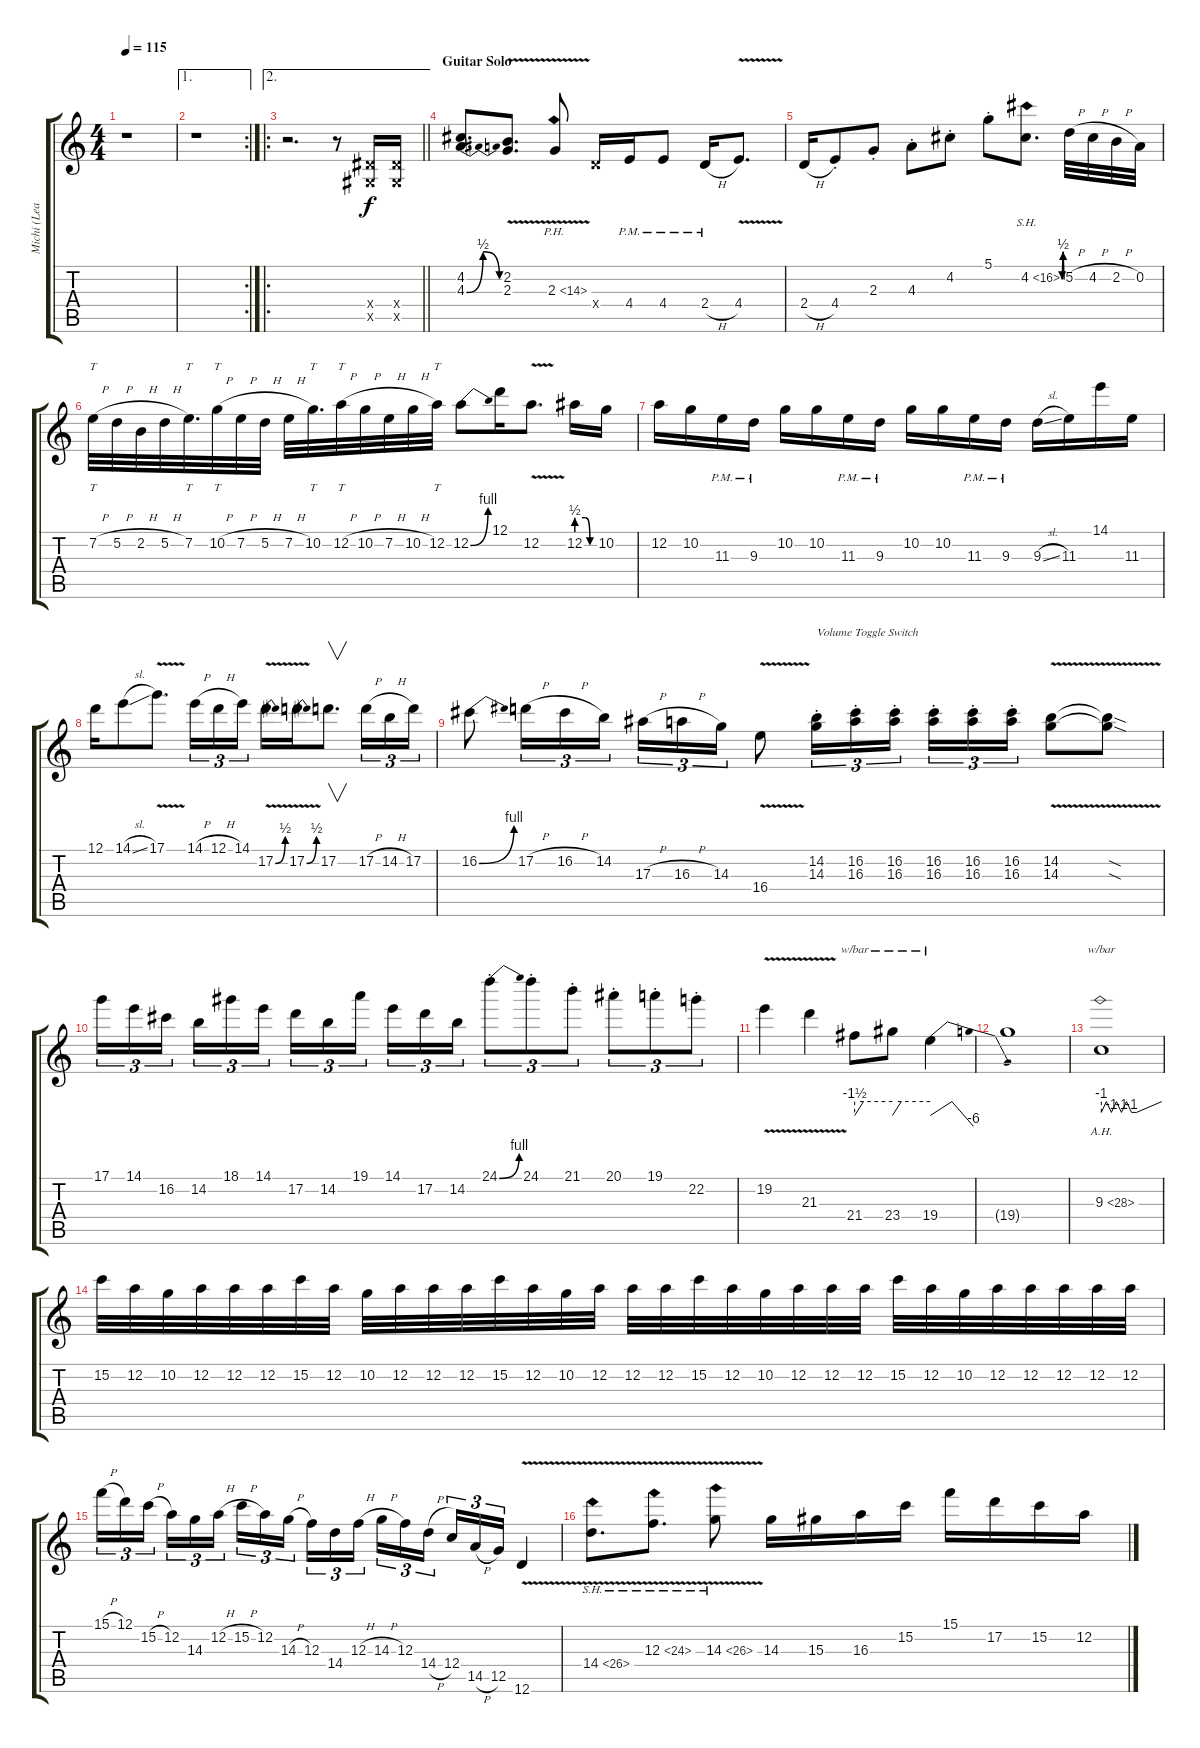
\track ("Michi (Lead Guitar)" "Michi (Lea") {instrument distortionguitar}
\staff {score tabs}
\tuning (D4 A3 F3 C3 G2 D2) {hide}
\ts (4 4)
\tempo 115
\clef g2
\ks c
r.1{dy f} |
\ae 1
\rc 2
r.1 |
\ae 2
\ro
\barLineRight lightlight
r.2{d} r.8 (3.4{x} 1.5{x}).16{volume 15 balance 8 instrument distortionguitar} (3.4{x} 1.5{x}).16 |
\section ("" "Guitar Solo")
(4.2 4.3{be (bendrelease 0 0 20 2 35 2 60 0)}).8{d} (2.2{v} 2.3{v}).8{d} 2.3{ph 12 v}.8 2.4{x}.16 4.4{pm}.16 4.4{pm}.8 2.4{h pm}.16 4.4{v}.8{d} |
2.4{h}.16 4.4{st}.8 2.3{st}.8 4.3{st}.8 4.2{st}.8 5.1{st}.8 4.2{be (custom 0 0 13 0 30 2 48 0 60 0) sh 12}.8{d} 5.2{h}.32 4.2{h}.32 2.2{h}.32 0.2.32 |
7.2{h}.32{tt} 5.2{h}.32 2.2{h}.32 5.2{h}.32 7.2.32{tt d} 10.2{h}.32{tt} 7.2{h}.32 5.2{h}.32 7.2{h}.32 10.2.32{tt d} 12.2{h}.32{tt} 10.2{h}.32 7.2{h}.32 10.2{h}.32 12.2.32{tt} 12.2{be (bend 0 0 60 4)}.8 12.1.16 12.2{v}.8{d} 12.2{be (custom 0 2 30 2 45 0 60 0)}.16 10.2.16 |
12.2.16 10.2.16 11.3{pm}.16 9.3{pm}.16 10.2.16 10.2.16 11.3{pm}.16 9.3{pm}.16 10.2.16 10.2.16 11.3{pm}.16 9.3{pm}.16 9.3{sl}.16 11.3.16 14.1.16 11.3.16 |
12.1.16 14.1{sl}.8 17.1{v}.8{d} 14.1{h}.16{tu (3 2)} 12.1{h}.16{tu (3 2)} 14.1.16{tu (3 2)} 17.2{be (bend 0 0 60 2) v}.16{d} 17.2{be (bend 0 0 60 2) v}.16{d} 17.2.8{v d} 17.2{h}.16{tu (3 2)} 14.2{h}.16{tu (3 2)} 17.2.16{tu (3 2)} |
16.2{be (bend 0 0 60 4)}.8 17.2{h}.16{tu (3 2)} 16.2{h}.16{tu (3 2)} 14.2.16{tu (3 2)} 17.3{h}.16{tu (3 2)} 16.3{h}.16{tu (3 2)} 14.3.16{tu (3 2)} 16.4{v}.8 (14.2{st} 14.3{st}).16{tu (3 2) txt "Volume Toggle Switch"} (16.2{st} 16.3{st}).16{tu (3 2)} (16.2{st} 16.3{st}).16{tu (3 2) beam splitsecondary} (16.2{st} 16.3{st}).16{tu (3 2)} (16.2{st} 16.3{st}).16{tu (3 2)} (16.2{st} 16.3{st}).16{tu (3 2)} (14.2{v} 14.3{v}).8 (14.2{sod t} 14.3{sod t}).8 |
17.1.16{tu (3 2)} 14.1.16{tu (3 2)} 16.2.16{tu (3 2) beam splitsecondary} 14.2.16{tu (3 2)} 18.1.16{tu (3 2)} 14.1.16{tu (3 2)} 17.2.16{tu (3 2)} 14.2.16{tu (3 2)} 19.1.16{tu (3 2) beam splitsecondary} 14.1.16{tu (3 2)} 17.2.16{tu (3 2)} 14.2.16{tu (3 2)} 24.1{be (bend 0 0 60 4) st}.8{tu (3 2)} 24.1{st}.8{tu (3 2)} 21.1{st}.8{tu (3 2)} 20.1{st}.8{tu (3 2)} 19.1{st}.8{tu (3 2)} 22.2{st}.8{tu (3 2)} |
19.2{v}.4 21.3{v}.4 21.4.8{tbe (custom default 0 -6 14 0 60 0)} 23.4.8{tbe (custom default 0 -6 14 0 60 0)} 19.4.4{tbe (dip default 0 -6 2 0 15 0 60 -24)} |
19.4{t}.1 |
9.3{ah 19}.1{tbe (custom default 0 -4 5 0 10 -4 15 0 20 -4 25 0 30 -4 35 -4 60 0)} |
15.2.32 12.2.32 10.2.32 12.2.32 12.2.32 12.2.32 15.2.32 12.2.32 10.2.32 12.2.32 12.2.32 12.2.32 15.2.32 12.2.32 10.2.32 12.2.32 12.2.32 12.2.32 15.2.32 12.2.32 10.2.32 12.2.32 12.2.32 12.2.32 15.2.32 12.2.32 10.2.32 12.2.32 12.2.32 12.2.32 12.2.32 12.2.32 |
15.1{h}.16{tu (3 2)} 12.1.16{tu (3 2)} 15.2{h}.16{tu (3 2) beam splitsecondary} 12.2.16{tu (3 2)} 14.3.16{tu (3 2)} 12.2{h}.16{tu (3 2)} 15.2{h}.16{tu (3 2)} 12.2.16{tu (3 2)} 14.3{h}.16{tu (3 2) beam splitsecondary} 12.3.16{tu (3 2)} 14.4.16{tu (3 2)} 12.3{h}.16{tu (3 2)} 14.3{h}.16{tu (3 2)} 12.3.16{tu (3 2)} 14.4{h}.16{tu (3 2) beam splitsecondary} 12.4.16{tu (3 2)} 14.5{h}.16{tu (3 2)} 12.5.16{tu (3 2)} 12.6{v}.4 |
14.4{sh 12 v}.8{d} 12.3{sh 12 v}.8{d} 14.3{sh 12 v}.8 14.3.16 15.3.16 16.3.16 15.2.16 15.1.16 17.2.16 15.2.16 12.2.16
